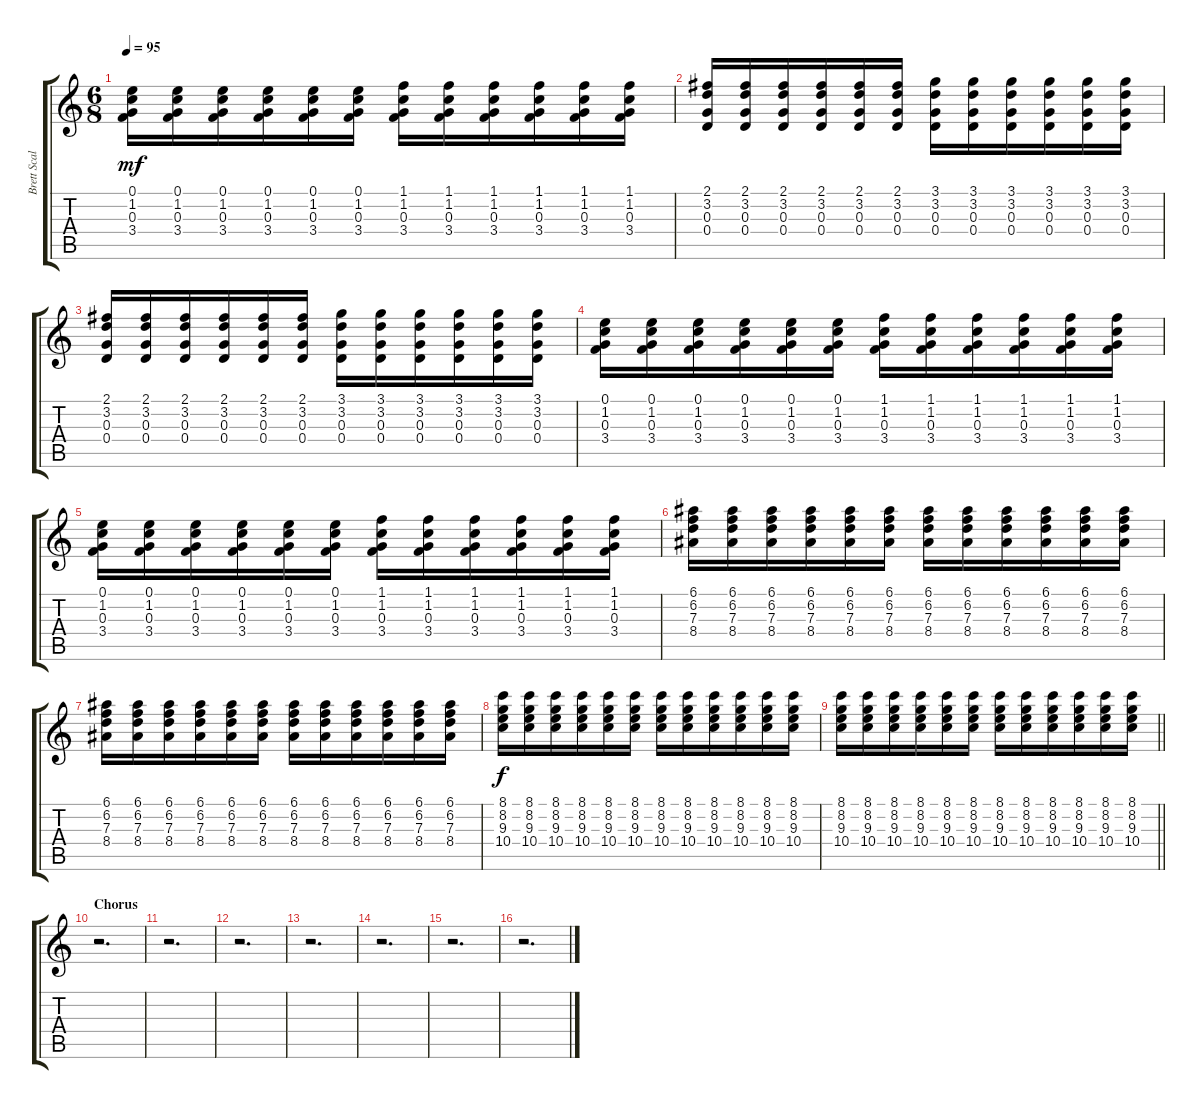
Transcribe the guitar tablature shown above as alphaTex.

\track ("Brett Scallions (Rhythm Guitar)" "Brett Scal") {instrument distortionguitar}
\staff {score tabs}
\tuning (E4 B3 G3 D3 A2 D2) {hide}
\ts (6 8)
\tempo 95
\clef g2
\ks c
(0.1 1.2 0.3 3.4).16{dy mf} (0.1 1.2 0.3 3.4).16 (0.1 1.2 0.3 3.4).16 (0.1 1.2 0.3 3.4).16 (0.1 1.2 0.3 3.4).16 (0.1 1.2 0.3 3.4).16 (1.1 1.2 0.3 3.4).16 (1.1 1.2 0.3 3.4).16 (1.1 1.2 0.3 3.4).16 (1.1 1.2 0.3 3.4).16 (1.1 1.2 0.3 3.4).16 (1.1 1.2 0.3 3.4).16 |
(2.1 3.2 0.3 0.4).16 (2.1 3.2 0.3 0.4).16 (2.1 3.2 0.3 0.4).16 (2.1 3.2 0.3 0.4).16 (2.1 3.2 0.3 0.4).16 (2.1 3.2 0.3 0.4).16 (3.1 3.2 0.3 0.4).16 (3.1 3.2 0.3 0.4).16 (3.1 3.2 0.3 0.4).16 (3.1 3.2 0.3 0.4).16 (3.1 3.2 0.3 0.4).16 (3.1 3.2 0.3 0.4).16 |
(2.1 3.2 0.3 0.4).16 (2.1 3.2 0.3 0.4).16 (2.1 3.2 0.3 0.4).16 (2.1 3.2 0.3 0.4).16 (2.1 3.2 0.3 0.4).16 (2.1 3.2 0.3 0.4).16 (3.1 3.2 0.3 0.4).16 (3.1 3.2 0.3 0.4).16 (3.1 3.2 0.3 0.4).16 (3.1 3.2 0.3 0.4).16 (3.1 3.2 0.3 0.4).16 (3.1 3.2 0.3 0.4).16 |
(0.1 1.2 0.3 3.4).16 (0.1 1.2 0.3 3.4).16 (0.1 1.2 0.3 3.4).16 (0.1 1.2 0.3 3.4).16 (0.1 1.2 0.3 3.4).16 (0.1 1.2 0.3 3.4).16 (1.1 1.2 0.3 3.4).16 (1.1 1.2 0.3 3.4).16 (1.1 1.2 0.3 3.4).16 (1.1 1.2 0.3 3.4).16 (1.1 1.2 0.3 3.4).16 (1.1 1.2 0.3 3.4).16 |
(0.1 1.2 0.3 3.4).16 (0.1 1.2 0.3 3.4).16 (0.1 1.2 0.3 3.4).16 (0.1 1.2 0.3 3.4).16 (0.1 1.2 0.3 3.4).16 (0.1 1.2 0.3 3.4).16 (1.1 1.2 0.3 3.4).16 (1.1 1.2 0.3 3.4).16 (1.1 1.2 0.3 3.4).16 (1.1 1.2 0.3 3.4).16 (1.1 1.2 0.3 3.4).16 (1.1 1.2 0.3 3.4).16 |
(6.1 6.2 7.3 8.4).16 (6.1 6.2 7.3 8.4).16 (6.1 6.2 7.3 8.4).16 (6.1 6.2 7.3 8.4).16 (6.1 6.2 7.3 8.4).16 (6.1 6.2 7.3 8.4).16 (6.1 6.2 7.3 8.4).16 (6.1 6.2 7.3 8.4).16 (6.1 6.2 7.3 8.4).16 (6.1 6.2 7.3 8.4).16 (6.1 6.2 7.3 8.4).16 (6.1 6.2 7.3 8.4).16 |
(6.1 6.2 7.3 8.4).16 (6.1 6.2 7.3 8.4).16 (6.1 6.2 7.3 8.4).16 (6.1 6.2 7.3 8.4).16 (6.1 6.2 7.3 8.4).16 (6.1 6.2 7.3 8.4).16 (6.1 6.2 7.3 8.4).16 (6.1 6.2 7.3 8.4).16 (6.1 6.2 7.3 8.4).16 (6.1 6.2 7.3 8.4).16 (6.1 6.2 7.3 8.4).16 (6.1 6.2 7.3 8.4).16 |
(8.1 8.2 9.3 10.4).16{dy f} (8.1 8.2 9.3 10.4).16 (8.1 8.2 9.3 10.4).16 (8.1 8.2 9.3 10.4).16 (8.1 8.2 9.3 10.4).16 (8.1 8.2 9.3 10.4).16 (8.1 8.2 9.3 10.4).16 (8.1 8.2 9.3 10.4).16 (8.1 8.2 9.3 10.4).16 (8.1 8.2 9.3 10.4).16 (8.1 8.2 9.3 10.4).16 (8.1 8.2 9.3 10.4).16 |
\barLineRight lightlight
(8.1 8.2 9.3 10.4).16 (8.1 8.2 9.3 10.4).16 (8.1 8.2 9.3 10.4).16 (8.1 8.2 9.3 10.4).16 (8.1 8.2 9.3 10.4).16 (8.1 8.2 9.3 10.4).16 (8.1 8.2 9.3 10.4).16 (8.1 8.2 9.3 10.4).16 (8.1 8.2 9.3 10.4).16 (8.1 8.2 9.3 10.4).16 (8.1 8.2 9.3 10.4).16 (8.1 8.2 9.3 10.4).16 |
\section ("" "Chorus")
r.2{d} |
r.2{d} |
r.2{d} |
r.2{d} |
r.2{d} |
r.2{d} |
r.2{d}
